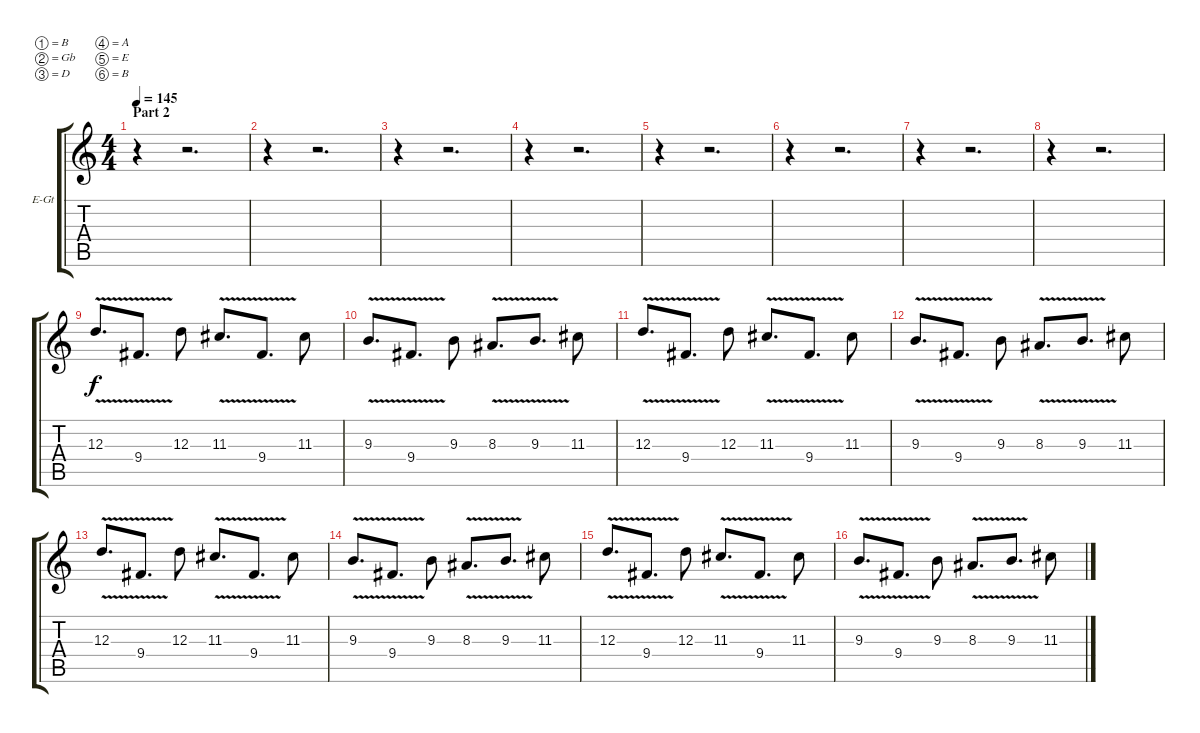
\bracketExtendMode groupsimilarinstruments
\firstSystemTrackNameOrientation horizontal
\otherSystemsTrackNameOrientation horizontal
\track ("Solo" "E-Gt") {instrument distortionguitar}
\staff {score tabs}
\tuning (B3 Gb3 D3 A2 E2 B1)
\ts (4 4)
\section ("" "Part 2")
\tempo 145
\clef g2
\ks c
r.4{dy f} r.2{d} |
r.4 r.2{d} |
r.4 r.2{d} |
r.4 r.2{d} |
r.4 r.2{d} |
r.4 r.2{d} |
r.4 r.2{d} |
r.4 r.2{d} |
12.3{v}.8{d} 9.4{v}.8{d} 12.3.8 11.3{v}.8{d} 9.4{v}.8{d} 11.3.8 |
9.3{v}.8{d} 9.4{v}.8{d} 9.3.8 8.3{v}.8{d} 9.3{v}.8{d} 11.3.8 |
12.3{v}.8{d} 9.4{v}.8{d} 12.3.8 11.3{v}.8{d} 9.4{v}.8{d} 11.3.8 |
9.3{v}.8{d} 9.4{v}.8{d} 9.3.8 8.3{v}.8{d} 9.3{v}.8{d} 11.3.8 |
12.3{v}.8{d} 9.4{v}.8{d} 12.3.8 11.3{v}.8{d} 9.4{v}.8{d} 11.3.8 |
9.3{v}.8{d} 9.4{v}.8{d} 9.3.8 8.3{v}.8{d} 9.3{v}.8{d} 11.3.8 |
12.3{v}.8{d} 9.4{v}.8{d} 12.3.8 11.3{v}.8{d} 9.4{v}.8{d} 11.3.8 |
9.3{v}.8{d} 9.4{v}.8{d} 9.3.8 8.3{v}.8{d} 9.3{v}.8{d} 11.3.8
